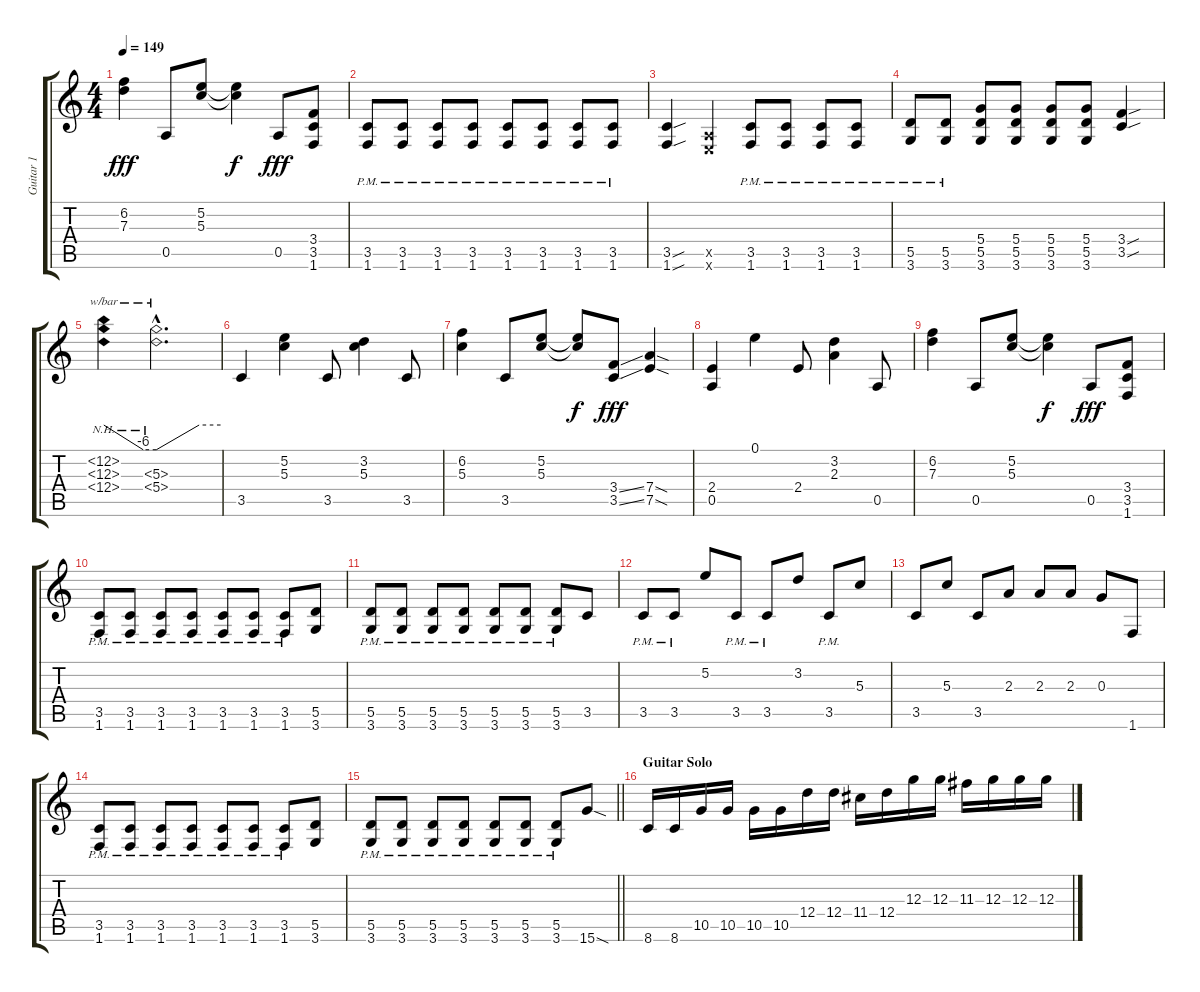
\track ("Guitar 1" "Guitar 1") {instrument distortionguitar}
\staff {score tabs}
\tuning (E4 B3 G3 D3 A2 E2) {hide}
\ts (4 4)
\tempo 149
\clef g2
\ks c
(6.2 7.3).4{dy fff} 0.5.8 (5.2 5.3).8 (5.2{t} 5.3{t}).4{dy f} 0.5.8{dy fff} (3.4 3.5 1.6).8 |
(3.5{pm} 1.6{pm}).8 (3.5{pm} 1.6{pm}).8 (3.5{pm} 1.6{pm}).8 (3.5{pm} 1.6{pm}).8 (3.5{pm} 1.6{pm}).8 (3.5{pm} 1.6{pm}).8 (3.5{pm} 1.6{pm}).8 (3.5{pm} 1.6{pm}).8 |
(3.5{sou} 1.6{sou}).4 (0.5{x} 0.6{x}).4 (3.5{pm} 1.6{pm}).8 (3.5{pm} 1.6{pm}).8 (3.5{pm} 1.6{pm}).8 (3.5{pm} 1.6{pm}).8 |
(5.5{pm} 3.6{pm}).8 (5.5{pm} 3.6{pm}).8 (5.4 5.5 3.6).8 (5.4 5.5 3.6).8 (5.4 5.5 3.6).8 (5.4 5.5 3.6).8 (3.4{sou} 3.5{sou}).4 |
(12.2{nh} 12.3{nh} 12.4{nh}).4{tbe (custom default 0 0 45 -24 60 -24)} (5.3{nh hac} 5.4{nh hac}).2{d tbe (custom default 0 -24 40 0 60 0)} |
3.5.4 (5.2 5.3).4 3.5.8 (3.2 5.3).4 3.5.8 |
(6.2 5.3).4 3.5.8 (5.2 5.3).8 (5.2{t} 5.3{t}).8{dy f} (3.4{ss} 3.5{ss}).8{dy fff} (7.4{sod} 7.5{sod}).4 |
(2.4 0.5).4 0.1.4 2.4.8 (3.2 2.3).4 0.5.8 |
(6.2 7.3).4 0.5.8 (5.2 5.3).8 (5.2{t} 5.3{t}).4{dy f} 0.5.8{dy fff} (3.4 3.5 1.6).8 |
(3.5{pm} 1.6{pm}).8 (3.5{pm} 1.6{pm}).8 (3.5{pm} 1.6{pm}).8 (3.5{pm} 1.6{pm}).8 (3.5{pm} 1.6{pm}).8 (3.5{pm} 1.6{pm}).8 (3.5{pm} 1.6{pm}).8 (5.5 3.6).8 |
(5.5{pm} 3.6{pm}).8 (5.5{pm} 3.6{pm}).8 (5.5{pm} 3.6{pm}).8 (5.5{pm} 3.6{pm}).8 (5.5{pm} 3.6{pm}).8 (5.5{pm} 3.6{pm}).8 (5.5{pm} 3.6{pm}).8 3.5.8 |
3.5{pm}.8 3.5{pm}.8 5.2.8 3.5{pm}.8 3.5{pm}.8 3.2.8 3.5{pm}.8 5.3.8 |
3.5.8 5.3.8 3.5.8 2.3.8 2.3.8 2.3.8 0.3.8 1.6.8 |
(3.5{pm} 1.6{pm}).8 (3.5{pm} 1.6{pm}).8 (3.5{pm} 1.6{pm}).8 (3.5{pm} 1.6{pm}).8 (3.5{pm} 1.6{pm}).8 (3.5{pm} 1.6{pm}).8 (3.5{pm} 1.6{pm}).8 (5.5 3.6).8 |
\barLineRight lightlight
(5.5{pm} 3.6{pm}).8 (5.5{pm} 3.6{pm}).8 (5.5{pm} 3.6{pm}).8 (5.5{pm} 3.6{pm}).8 (5.5{pm} 3.6{pm}).8 (5.5{pm} 3.6{pm}).8 (5.5{pm} 3.6{pm}).8 15.6{sod}.8 |
\section ("" "Guitar Solo")
8.6.16 8.6.16 10.5.16 10.5.16 10.5.16 10.5.16 12.4.16 12.4.16 11.4.16 12.4.16 12.3.16 12.3.16 11.3.16 12.3.16 12.3.16 12.3.16
